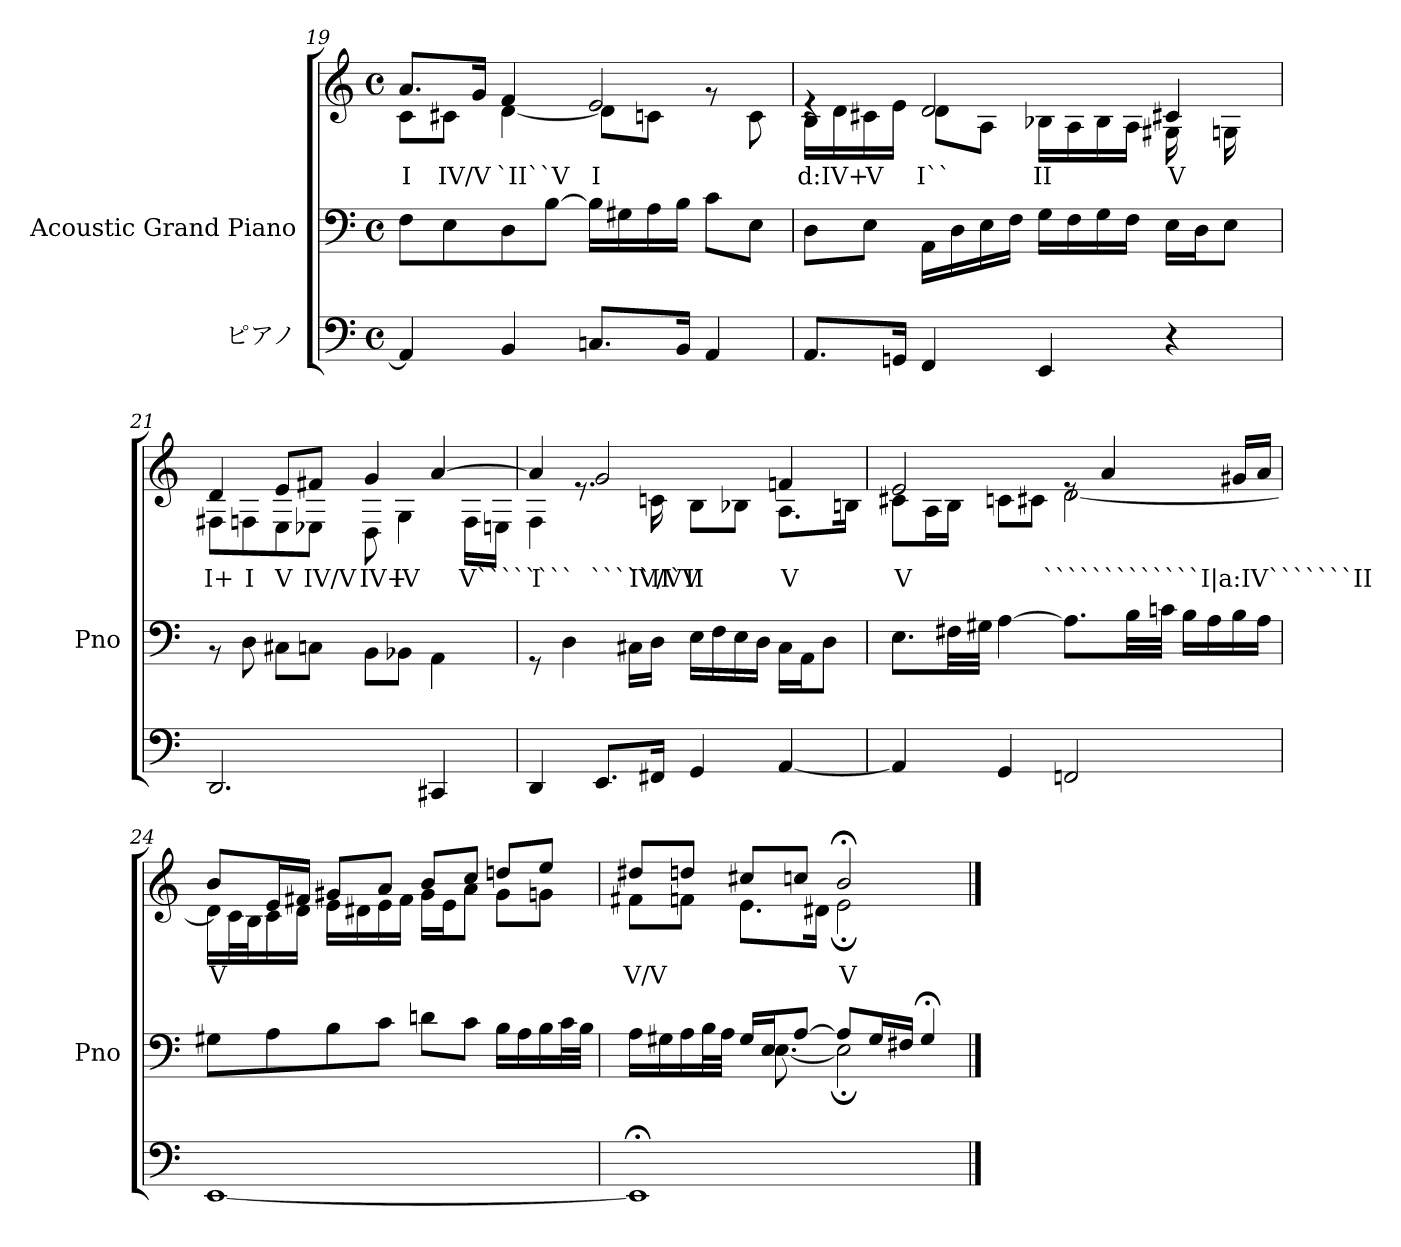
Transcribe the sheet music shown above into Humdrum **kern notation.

**kern	**kern	**kern	**text
*part2	*part1	*part1	*part1
*staff3	*staff2	*staff1	*staff1
*I"ピアノ	*I"Acoustic Grand Piano	*	*
*	*I'Pno	*	*
*clefF4	*clefF4	*clefG2	*
*k[]	*k[]	*k[]	*
*C:	*C:	*C:	*
*M4/4	*M4/4	*M4/4	*
*met(c)	*met(c)	*met(c)	*
=19	=19	=19	=19
*	*	*^	*
!	!	!	!	!LO:LY:b
4AA/]	8F\L	8.a/L	8c\L	I
!	!	!	!	!LO:LY:b
.	8E\	.	8c#X\J	IV/V
.	.	16g/Jk	.	.
!	!	!	!	!LO:LY:b
4BB/	8D\	4f/	[<4d\	`II``V
.	[8B\J	.	.	.
!	!	!	!	!LO:LY:b
8.Cn/L	16B\LL]	2e/	8d\L]	I
.	16G#X\	.	.	.
.	16A\	.	8cn\J	.
16BB/Jk	16B\JJ	.	.	.
4AA/	8c\L	.	8rg	.
.	8E\J	.	8c\	.
=20	=20	=20	=20	=20
!	!	!	!	!LO:LY:b
8.AA/L	8D\L	4re	16B\LL	d:IV+
.	.	.	16d\	.
!	!	!	!	!LO:LY:b
.	8E\J	.	16c#X\	V
16GGn/Jk	.	.	16e\JJ	.
!	!	!	!	!LO:LY:b
4FF/	16AA\LL	2d/	8d\L	I``
.	16D\	.	.	.
.	16E\	.	8A\J	.
.	16F\JJ	.	.	.
!	!	!	!	!LO:LY:b
4EE/	16G\LL	.	16B-X\LL	II
.	16F\	.	16A\	.
.	16G\	.	16B-\	.
.	16F\JJ	.	16A\JJ	.
!	!	!	!	!LO:LY:b
4r	16E\LL	4c#X/	16G#X\	V
.	16D\J	.	16ryy	.
.	8E\J	.	16Gn\	.
.	.	.	16ryy	.
=21	=21	=21	=21	=21
!	!	!	!	!LO:LY:b
2.DD/	8rBB	4d/	8F#X\L	I+
!	!	!	!	!LO:LY:b
.	8D\	.	8Fn\	I
!	!	!	!	!LO:LY:b
.	8C#X\L	8e/L	8E\	V
!	!	!	!	!LO:LY:b
.	8Cn\J	8f#X/J	8E-X\J	IV/V
!	!	!	!	!LO:LY:b
.	8BB\L	4g/	8D\	IV+
!	!	!	!	!LO:LY:b
.	8BB-X\J	.	4G\	IV
4CC#X/	4AA\	[>4a/	.	.
!	!	!	!	!LO:LY:b
.	.	.	16F\LL	V````````
.	.	.	16En\JJ	.
!!LO:LB:g=z	!!
=22	=22	=22	=22	=22
!	!	!	!	!LO:LY:b
4DD/	8rGG	4a/]	4F\	I
.	4D\	.	.	.
!	!	!	!	!LO:LY:b
8.EE/L	.	2g/	8.re	`````II`V
.	16C#X\LL	.	.	.
!	!	!	!	!LO:LY:b
16FF#X/Jk	16D\JJ	.	16cn\	IV/V
!	!	!	!	!LO:LY:b
4GG/	16E\LL	.	8B\L	II
.	16F\	.	.	.
.	16E\	.	8B-X\J	.
.	16D\JJ	.	.	.
!	!	!	!	!LO:LY:b
[4AA/	16C#\LL	4fn/	8.A\L	V
.	16AA\J	.	.	.
.	8D\J	.	.	.
.	.	.	16Bn\Jk	.
=23	=23	=23	=23	=23
!	!	!	!	!LO:LY:b
4AA/]	8.E\L	2e/	8c#X\L	V
.	.	.	16A\L	.
.	32F#X\LL	.	16B\JJ	.
.	32G#X\JJJ	.	.	.
4GG/	[4A\	.	8cn\L	.
.	.	.	8c#X\J	.
!	!	!	!	!LO:LY:b
2FFn/	8.A\L]	8re	[<2d\	`````````````I|a:IV```````II
.	.	4a/	.	.
.	32B\LL	.	.	.
.	32cn\JJJ	.	.	.
.	16B\LL	.	.	.
.	16A\	.	.	.
.	16B\	16g#X/LL	.	.
.	16A\JJ	16a/JJ	.	.
=24	=24	=24	=24	=24
!	!	!	!	!LO:LY:b
[1EE	8G#X\L	8b/L	16d\LL]	V
.	.	.	32c\L	.
.	.	.	32B\J	.
.	8A\	16e/L	16c\	.
.	.	16f#X/JJ	16d\JJ	.
.	8B\	8g#X/L	16e\LL	.
.	.	.	16d#X\	.
.	8c\J	8a/J	16e\	.
.	.	.	16f#\JJ	.
.	8dn\L	8b/L	16g#\LL	.
.	.	.	16e\J	.
.	8c\J	8cc/J	8a\J	.
.	16B\LL	8ddn/L	8g#\L	.
.	16A\	.	.	.
.	16B\	8ee/J	8gn\J	.
.	32c\L	.	.	.
.	32B\JJJ	.	.	.
=25	=25	=25	=25	=25
*	*^	*	*	*
!	!	!	!	!	!LO:LY:b
1EE;]	16A\LL	4ryy	8dd#X/L	8f#X\L	V/V
.	16G#X\	.	.	.	.
.	16A\	.	8ddn/J	8fn\J	.
.	32B\L	.	.	.	.
.	32A\JJJ	.	.	.	.
.	16G#/LL	16ryy	8cc#X/L	8.e\L	.
.	16E/J	[<8.E\	.	.	.
.	[>8A/J	.	8ccn/J	.	.
.	.	.	.	16d#X\Jk	.
!	!	!	!	!	!LO:LY:b
.	8A/L]	2E;\]	2b;</	2e;\	V
.	16G#/L	.	.	.	.
.	16F#X/JJ	.	.	.	.
.	4G#;</	.	.	.	.
*	*v	*v	*	*	*
*	*	*v	*v	*
==	==	==	==
*-	*-	*-	*-
